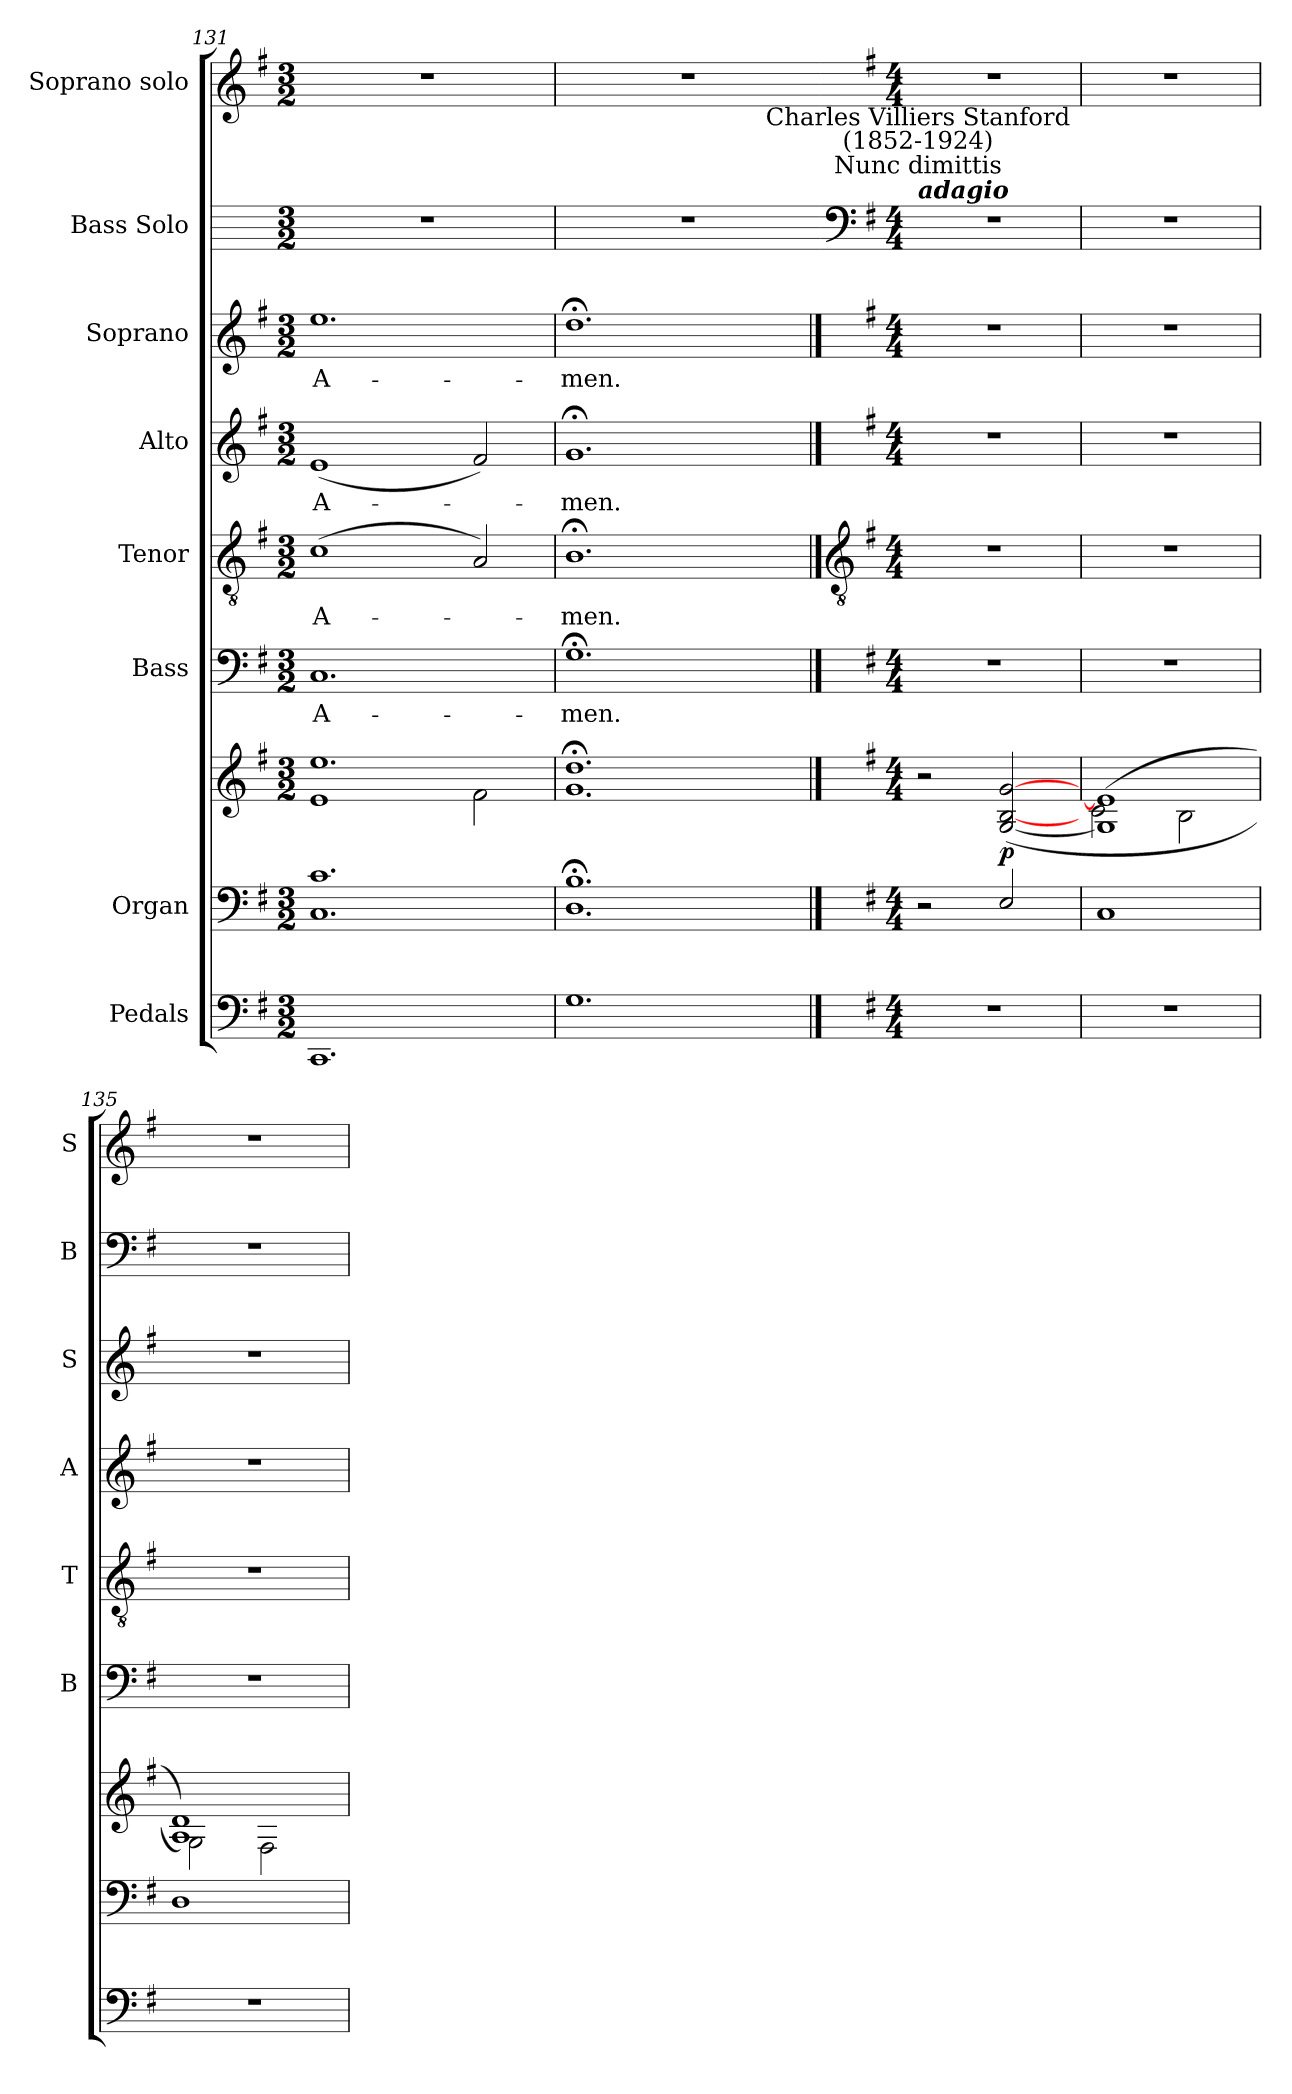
**kern	**kern	**kern	**dynam	**kern	**text	**kern	**text	**kern	**text	**kern	**text	**kern	**kern
*part8	*part7	*part7	*part7	*part6	*part6	*part5	*part5	*part4	*part4	*part3	*part3	*part2	*part1
*staff9	*staff8	*staff7	*staff7/8	*staff6	*staff6	*staff5	*staff5	*staff4	*staff4	*staff3	*staff3	*staff2	*staff1
*I"Pedals	*I"Organ	*	*	*I"Bass	*	*I"Tenor	*	*I"Alto	*	*I"Soprano	*	*I"Bass Solo	*I"Soprano solo
*	*	*	*	*I'B	*	*I'T	*	*I'A	*	*I'S	*	*I'B	*I'S
*clefF4	*clefF4	*clefG2	*	*clefF4	*	*clefGv2	*	*clefG2	*	*clefG2	*	*	*clefG2
*k[f#]	*k[f#]	*k[f#]	*	*k[f#]	*	*k[f#]	*	*k[f#]	*	*k[f#]	*	*	*k[f#]
*G:	*G:	*G:	*	*G:	*	*G:	*	*G:	*	*G:	*	*	*G:
*M3/2	*M3/2	*M3/2	*	*M3/2	*	*M3/2	*	*M3/2	*	*M3/2	*	*M3/2	*M3/2
=131	=131	=131	=131	=131	=131	=131	=131	=131	=131	=131	=131	=131	=131
*	*^	*^	*	*	*	*	*	*	*	*	*	*	*
*	*	*	*	*^	*	*	*	*	*	*	*	*	*	*	*
!	!	!	!	!	!	!	!	!LO:LY:b	!	!LO:LY:b	!	!LO:LY:b	!	!LO:LY:b	!	!
1.CC	1.c	1.C\	1.ee	1e\	2ryy	.	1.C	A-	(<1c	A-	(<1e	A-	1.ee	A-	1.r	1.r
.	.	.	.	.	2ryy	.	.	.	.	.	.	.	.	.	.	.
.	.	.	.	2f#\	2ryy	.	.	.	2A)	.	2f#)	.	.	.	.	.
=132	=132	=132	=132	=132	=132	=132	=132	=132	=132	=132	=132	=132	=132	=132	=132	=132
!	!	!	!	!	!	!	!	!LO:LY:b	!	!LO:LY:b	!	!LO:LY:b	!	!LO:LY:b	!	!
1.G	1.B;<	1.D\	1.dd;<	1.g\	2ryy	.	1.G;<	-men.	1.B;<	men.	1.g;<	men.	1.dd;<	-men.	1.r	1.r
.	.	.	.	.	2ryy	.	.	.	.	.	.	.	.	.	.	.
.	.	.	.	.	2ryy	.	.	.	.	.	.	.	.	.	.	.
*	*	*	*v	*v	*v	*	*	*	*	*	*	*	*	*	*	*
!!LO:LB:g=z
==133	==133	==133	==133	=133	==133	=133	==133	=133	==133	=133	==133	=133	=133	=133
*	*	*	*	*	*	*	*clefGv2	*	*	*	*	*	*clefF4	*
*	*	*	*	*	*	*	*	*	*	*	*	*	*k[f#]	*
*	*	*	*	*	*	*	*	*	*	*	*	*	*G:	*
*M4/4	*M4/4	*	*M4/4	*	*M4/4	*	*M4/4	*	*M4/4	*	*M4/4	*	*M4/4	*M4/4
*	*	*	*^	*	*	*	*	*	*	*	*	*	*	*
*	*	*	*	*^	*	*	*	*	*	*	*	*	*	*	*
!	!	!	!	!	!	!	!	!	!	!	!	!	!	!	!LO:TX:a:Bi:t=adagio	!
!	!	!	!	!	!	!	!	!	!	!	!	!	!	!	!LO:TX:a:cj:t=Nunc dimittis	!
!	!	!	!	!	!	!	!	!	!	!	!	!	!	!	!LO:TX:a:cj:t=Charles Villiers Stanford\n(1852-1924)	!
*	*	*	*	*v	*v	*	*	*	*	*	*	*	*	*	*	*
1r	2r	2ryy	2r	2ryy	.	1r	.	1r	.	1r	.	1r	.	1r	1r
!	!	!	!	!	!LO:DY:b	!	!	!	!	!	!	!	!	!	!
.	2E/	2ryy	(>[2G/ [2B/ [2g/	2ryy	p	.	.	.	.	.	.	.	.	.	.
=134	=134	=134	=134	=134	=134	=134	=134	=134	=134	=134	=134	=134	=134	=134	=134
1r	1C/	2ryy	(>1G/] 1e/]	2c\	.	1r	.	1r	.	1r	.	1r	.	1r	1r
.	.	2ryy	.	2B\	.	.	.	.	.	.	.	.	.	.	.
=135	=135	=135	=135	=135	=135	=135	=135	=135	=135	=135	=135	=135	=135	=135	=135
1r	1D/	2ryy	1A/ 1d/))	2G\	.	1r	.	1r	.	1r	.	1r	.	1r	1r
.	.	2ryy	.	2F#\	.	.	.	.	.	.	.	.	.	.	.
*	*v	*v	*	*	*	*	*	*	*	*	*	*	*	*	*
*	*	*v	*v	*	*	*	*	*	*	*	*	*	*	*
=	=	=	=	=	=	=	=	=	=	=	=	=	=
*-	*-	*-	*-	*-	*-	*-	*-	*-	*-	*-	*-	*-	*-
